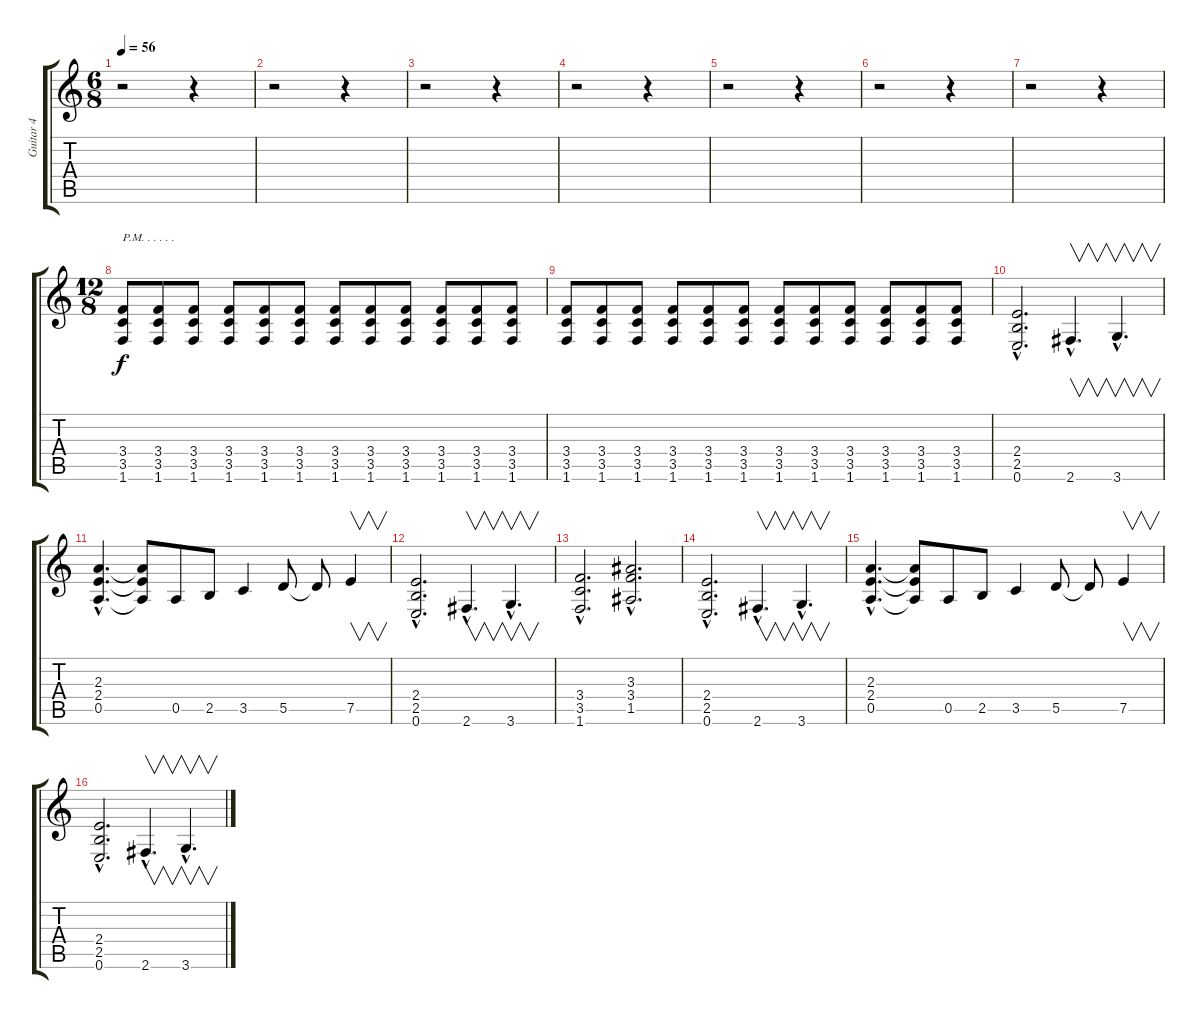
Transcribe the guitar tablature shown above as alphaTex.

\track ("Guitar 4" "Guitar 4") {instrument distortionguitar}
\staff {score tabs}
\tuning (E4 B3 G3 D3 A2 E2) {hide}
\ts (6 8)
\tempo 56
\clef g2
\ks c
r.2{dy f} r.4 |
r.2 r.4 |
r.2 r.4 |
r.2 r.4 |
r.2 r.4 |
r.2 r.4 |
r.2 r.4 |
\ts (12 8)
(3.4 3.5 1.6).8{txt "P.M. . . . . . "} (3.4 3.5 1.6).8 (3.4 3.5 1.6).8 (3.4 3.5 1.6).8 (3.4 3.5 1.6).8 (3.4 3.5 1.6).8 (3.4 3.5 1.6).8 (3.4 3.5 1.6).8 (3.4 3.5 1.6).8 (3.4 3.5 1.6).8 (3.4 3.5 1.6).8 (3.4 3.5 1.6).8 |
(3.4 3.5 1.6).8 (3.4 3.5 1.6).8 (3.4 3.5 1.6).8 (3.4 3.5 1.6).8 (3.4 3.5 1.6).8 (3.4 3.5 1.6).8 (3.4 3.5 1.6).8 (3.4 3.5 1.6).8 (3.4 3.5 1.6).8 (3.4 3.5 1.6).8 (3.4 3.5 1.6).8 (3.4 3.5 1.6).8 |
(2.4{hac} 2.5{hac} 0.6{hac}).2{d} 2.6{hac}.4{v d} 3.6{hac}.4{v d} |
(2.3{hac} 2.4{hac} 0.5{hac}).4{d} (2.3{t} 2.4{t} 0.5{t}).8 0.5.8 2.5.8 3.5.4 5.5.8 5.5{t}.8 7.5.4{v} |
(2.4{hac} 2.5{hac} 0.6{hac}).2{d} 2.6{hac}.4{v d} 3.6{hac}.4{v d} |
(3.4{hac} 3.5{hac} 1.6{hac}).2{d} (3.3{hac} 3.4{hac} 1.5{hac}).2{d} |
(2.4{hac} 2.5{hac} 0.6{hac}).2{d} 2.6{hac}.4{v d} 3.6{hac}.4{v d} |
(2.3{hac} 2.4{hac} 0.5{hac}).4{d} (2.3{t} 2.4{t} 0.5{t}).8 0.5.8 2.5.8 3.5.4 5.5.8 5.5{t}.8 7.5.4{v} |
(2.4{hac} 2.5{hac} 0.6{hac}).2{d} 2.6{hac}.4{v d} 3.6{hac}.4{v d}
